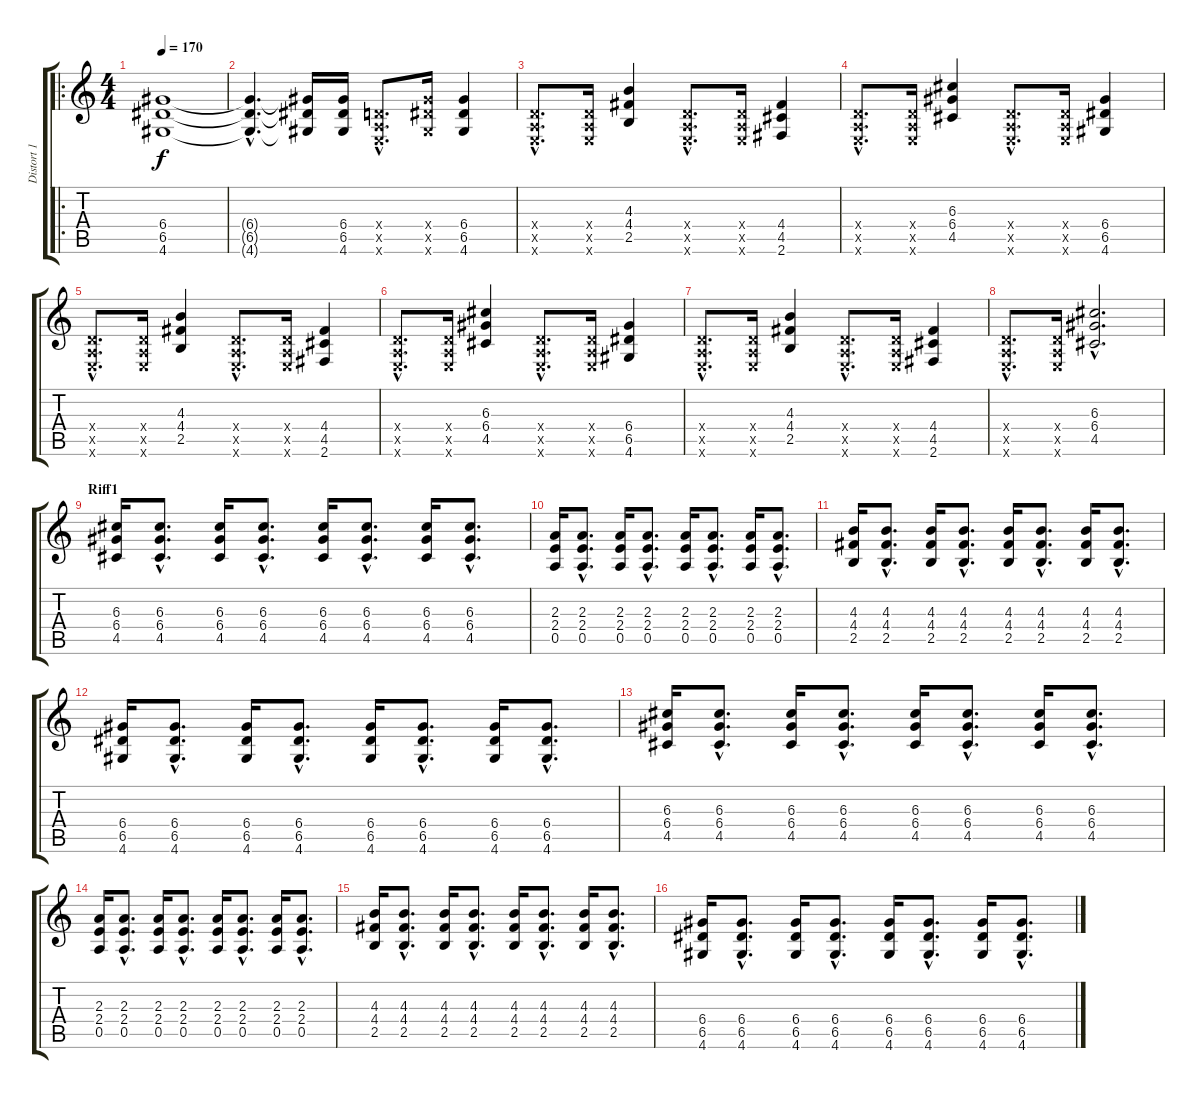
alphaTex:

\track ("Distort 1" "Distort 1") {instrument distortionguitar}
\staff {score tabs}
\tuning (E4 B3 G3 D3 A2 E2) {hide}
\ro
\ts (4 4)
\tempo 170
\clef g2
\ks c
(6.4 6.5 4.6).1{dy f} |
(6.4{hac t} 6.5{hac t} 4.6{hac t}).4{d} (6.4{t} 6.5{t} 4.6{t}).16 (6.4 6.5 4.6).16 (0.4{hac x} 0.5{hac x} 0.6{hac x}).8{d} (6.4{x} 6.5{x} 4.6{x}).16 (6.4 6.5 4.6).4 |
(0.4{hac x} 0.5{hac x} 0.6{hac x}).8{d} (0.4{x} 0.5{x} 0.6{x}).16 (4.3 4.4 2.5).4 (0.4{hac x} 0.5{hac x} 0.6{hac x}).8{d} (0.4{x} 0.5{x} 0.6{x}).16 (4.4 4.5 2.6).4 |
(0.4{hac x} 0.5{hac x} 0.6{hac x}).8{d} (0.4{x} 0.5{x} 0.6{x}).16 (6.3 6.4 4.5).4 (0.4{hac x} 0.5{hac x} 0.6{hac x}).8{d} (0.4{x} 0.5{x} 0.6{x}).16 (6.4 6.5 4.6).4 |
(0.4{hac x} 0.5{hac x} 0.6{hac x}).8{d} (0.4{x} 0.5{x} 0.6{x}).16 (4.3 4.4 2.5).4 (0.4{hac x} 0.5{hac x} 0.6{hac x}).8{d} (0.4{x} 0.5{x} 0.6{x}).16 (4.4 4.5 2.6).4 |
(0.4{hac x} 0.5{hac x} 0.6{hac x}).8{d} (0.4{x} 0.5{x} 0.6{x}).16 (6.3 6.4 4.5).4 (0.4{hac x} 0.5{hac x} 0.6{hac x}).8{d} (0.4{x} 0.5{x} 0.6{x}).16 (6.4 6.5 4.6).4 |
(0.4{hac x} 0.5{hac x} 0.6{hac x}).8{d} (0.4{x} 0.5{x} 0.6{x}).16 (4.3 4.4 2.5).4 (0.4{hac x} 0.5{hac x} 0.6{hac x}).8{d} (0.4{x} 0.5{x} 0.6{x}).16 (4.4 4.5 2.6).4 |
(0.4{hac x} 0.5{hac x} 0.6{hac x}).8{d} (0.4{x} 0.5{x} 0.6{x}).16 (6.3{hac} 6.4{hac} 4.5{hac}).2{d} |
\section ("" "Riff1")
(6.3 6.4 4.5).16{volume 8} (6.3{hac} 6.4{hac} 4.5{hac}).8{d} (6.3 6.4 4.5).16 (6.3{hac} 6.4{hac} 4.5{hac}).8{d} (6.3 6.4 4.5).16 (6.3{hac} 6.4{hac} 4.5{hac}).8{d} (6.3 6.4 4.5).16 (6.3{hac} 6.4{hac} 4.5{hac}).8{d} |
(2.3 2.4 0.5).16 (2.3{hac} 2.4{hac} 0.5{hac}).8{d} (2.3 2.4 0.5).16 (2.3{hac} 2.4{hac} 0.5{hac}).8{d} (2.3 2.4 0.5).16 (2.3{hac} 2.4{hac} 0.5{hac}).8{d} (2.3 2.4 0.5).16 (2.3{hac} 2.4{hac} 0.5{hac}).8{d} |
(4.3 4.4 2.5).16 (4.3{hac} 4.4{hac} 2.5{hac}).8{d} (4.3 4.4 2.5).16 (4.3{hac} 4.4{hac} 2.5{hac}).8{d} (4.3 4.4 2.5).16 (4.3{hac} 4.4{hac} 2.5{hac}).8{d} (4.3 4.4 2.5).16 (4.3{hac} 4.4{hac} 2.5{hac}).8{d} |
(6.4 6.5 4.6).16 (6.4{hac} 6.5{hac} 4.6{hac}).8{d} (6.4 6.5 4.6).16 (6.4{hac} 6.5{hac} 4.6{hac}).8{d} (6.4 6.5 4.6).16 (6.4{hac} 6.5{hac} 4.6{hac}).8{d} (6.4 6.5 4.6).16 (6.4{hac} 6.5{hac} 4.6{hac}).8{d} |
(6.3 6.4 4.5).16{volume 13} (6.3{hac} 6.4{hac} 4.5{hac}).8{d} (6.3 6.4 4.5).16 (6.3{hac} 6.4{hac} 4.5{hac}).8{d} (6.3 6.4 4.5).16 (6.3{hac} 6.4{hac} 4.5{hac}).8{d} (6.3 6.4 4.5).16 (6.3{hac} 6.4{hac} 4.5{hac}).8{d} |
(2.3 2.4 0.5).16 (2.3{hac} 2.4{hac} 0.5{hac}).8{d} (2.3 2.4 0.5).16 (2.3{hac} 2.4{hac} 0.5{hac}).8{d} (2.3 2.4 0.5).16 (2.3{hac} 2.4{hac} 0.5{hac}).8{d} (2.3 2.4 0.5).16 (2.3{hac} 2.4{hac} 0.5{hac}).8{d} |
(4.3 4.4 2.5).16 (4.3{hac} 4.4{hac} 2.5{hac}).8{d} (4.3 4.4 2.5).16 (4.3{hac} 4.4{hac} 2.5{hac}).8{d} (4.3 4.4 2.5).16 (4.3{hac} 4.4{hac} 2.5{hac}).8{d} (4.3 4.4 2.5).16 (4.3{hac} 4.4{hac} 2.5{hac}).8{d} |
(6.4 6.5 4.6).16{volume 14} (6.4{hac} 6.5{hac} 4.6{hac}).8{d} (6.4 6.5 4.6).16 (6.4{hac} 6.5{hac} 4.6{hac}).8{d} (6.4 6.5 4.6).16 (6.4{hac} 6.5{hac} 4.6{hac}).8{d} (6.4 6.5 4.6).16 (6.4{hac} 6.5{hac} 4.6{hac}).8{d}
